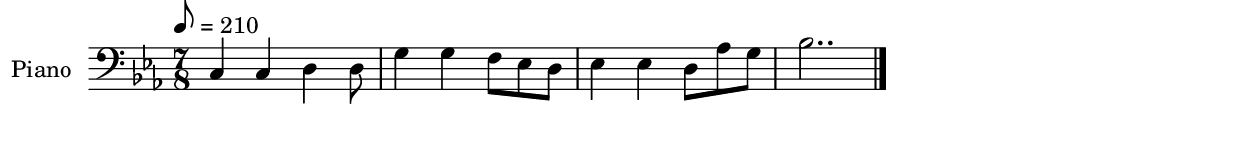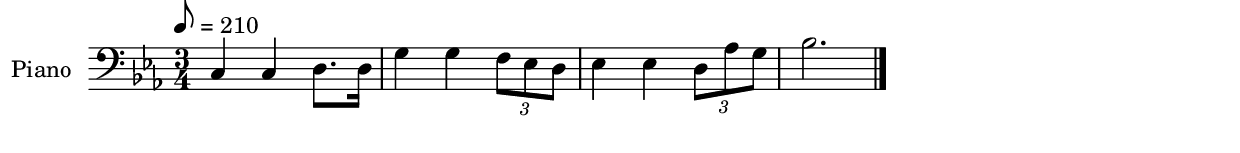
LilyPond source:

\version "2.18.2"

%{
BAHPM
Bateria de Avaliação da Habilidade de Percepção Musical
Item: 10_metrica
Igual ou diferente: diferente
%}

%%% INFORMACOES PRE-MUSICA %%%

%%%%%%%%%%%%%
% SUBITEM A %
%%%%%%%%%%%%%


% Inserir nome do instrumento, andamento, compasso, clave

instrumentoNomeItemA = \set Staff.instrumentName = "Piano"
andamentoItemA = \tempo 8 = 210
compassoItemA = \time 7/8
clefItemA = \clef bass
keyItemA = \key c \minor

%%%%%%%%%%%%%
% SUBITEM B %
%%%%%%%%%%%%%

instrumentoNomeItemB = \instrumentoNomeItemA
andamentoItemB = \andamentoItemA
compassoItemB = \time 3/4
clefItemB = \clefItemA
keyItemB = \keyItemA 

%%%%%%%%%%
% LAYOUT %
%%%%%%%%%%

\include "lilypond-book-preamble.ly"

\layout {
  \context {
    \Score
% \override TimeSignature #'stencil = ##f 		% Sem fórmla de compasso
% \accidentalStyle Score.neo-modern			% Acidente apenas para as notas
% \override StaffSymbol.line-count = #1			% Número de linhas na pauta
% \override Staff.StaffSymbol.line-positions = #'(-1 0 1)
% \override SpacingSpanner.uniform-stretching = ##t	% Notação proporcional
% \override SpacingSpanner.strict-note-spacing = ##t
% proportionalNotationDuration = #(ly:make-moment 1/20)
  }
}

\paper {
 ragged-right = ##f 
 line-width = 150\mm
}

%%%%%%%%%%
% MUSICA %
%%%%%%%%%%

musica = \relative c {
  c4 c
 \tag #'itemA { d4 d8 }
 \tag #'itemB { d8. d16 }
 g4 g
 \tag #'itemA { f8[ ees d] }
 \tag #'itemB { \tuplet 3/2 { f ees d } }
 ees4 ees
 \tag #'itemA { d8[ aes' g] | bes2.. }
 \tag #'itemB { \tuplet 3/2 { d,8 aes' g } | bes2. }
 \bar "|."
}


%%% CONTEXTOS PARA CADA SUBITEM %%%

itemA = \score {
  \new Staff <<
    \instrumentoNomeItemA
    \andamentoItemA
    \compassoItemA
    \clefItemA
    \keyItemA
    \new Voice { 
      \keepWithTag #'itemA \musica
    }
  >>
}

itemB = \score {
  \new Staff <<
    \instrumentoNomeItemB
    \andamentoItemB
    \compassoItemB
    \clefItemB
    \keyItemB
    \new Voice { 
      \keepWithTag #'itemB \musica
    }
  >>
}



\itemA

% Desmarcar para incluir o subitem B

\itemB